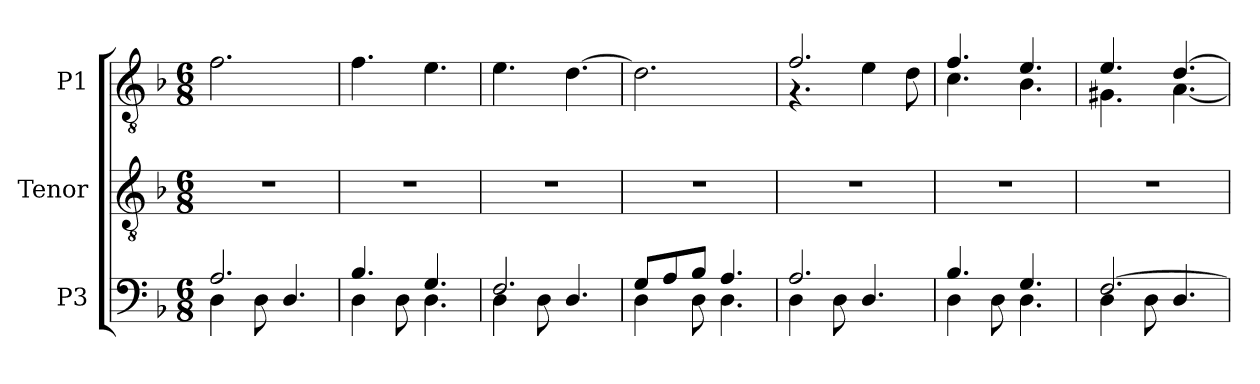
**kern	**kern	**kern
*part3	*part2	*part1
*staff3	*staff2	*staff1
*I"P3	*I"Tenor	*I"P1
!!LO:PB:g=z
*clefF4	*clefGv2	*clefGv2
*	*ITrd7c12	*ITrd7c12
*k[b-]	*k[b-]	*k[b-]
*d:	*d:	*d:
*M6/8	*M6/8	*M6/8
=1	=1	=1
*^	*	*
!	!	!LO:N:vis=1	!
2.Ai/	4Di\	2.r	2.Fi\
.	8Di\	.	.
.	4.Di/	.	.
=2	=2	=2	=2
!	!	!LO:N:vis=1	!
4.B-i/	4Di\	2.r	4.Fi\
.	8Di\	.	.
4.Gi/	4.Di\	.	4.Ei\
=3	=3	=3	=3
!	!	!LO:N:vis=1	!
2.Fi/	4Di\	2.r	4.Ei\
.	8Di\	.	.
.	4.Di/	.	[>4.Di\
=4	=4	=4	=4
!	!	!LO:N:vis=1	!
8Gi/L	4Di\	2.r	2.Di\]
8Ai/	.	.	.
8B-i/J	8Di\	.	.
4.Ai/	4.Di\	.	.
=5	=5	=5	=5
!	!	!LO:N:vis=1	!
*	*	*	*^
2.Ai/	4Di\	2.r	2.Fi/	4.r
.	8Di\	.	.	.
.	4.Di/	.	.	4Ei\
.	.	.	.	8Di\
=6	=6	=6	=6	=6
!	!	!LO:N:vis=1	!	!
4.B-i/	4Di\	2.r	4.Fi/	4.Ci\
.	8Di\	.	.	.
4.Gi/	4.Di\	.	4.Ei/	4.BB-i\
=7	=7	=7	=7	=7
!	!	!LO:N:vis=1	!	!
[>2.Fi/	4Di\	2.r	4.Ei/	4.GG#Xi\
.	8Di\	.	.	.
.	4.Di/	.	[>4.Di/	[<4.AAi\
*v	*v	*	*v	*v
=	=	=
*-	*-	*-
